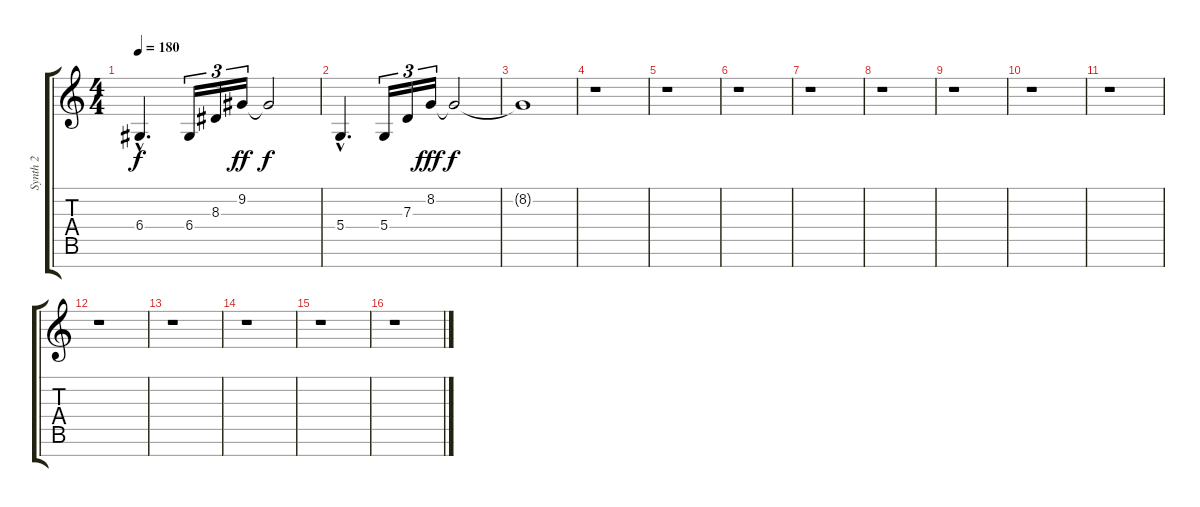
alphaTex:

\track ("Synth 2" "Synth 2") {instrument tremolostrings}
\staff {score tabs}
\tuning (E4 B3 G3 D3 A2 E2 B1) {hide}
\ts (4 4)
\tempo 180
\clef g2
\ks c
6.4{hac}.4{d dy f} 6.4.16{tu (3 2)} 8.3.16{tu (3 2)} 9.2.16{tu (3 2) dy ff} 9.2{t}.2{dy f} |
5.4{hac}.4{d} 5.4.16{tu (3 2)} 7.3.16{tu (3 2)} 8.2.16{tu (3 2) dy fff} 8.2{t}.2{dy f} |
8.2{t}.1 |
r.1 |
r.1 |
r.1 |
r.1 |
r.1 |
r.1 |
r.1 |
r.1 |
r.1 |
r.1 |
r.1 |
r.1 |
r.1
